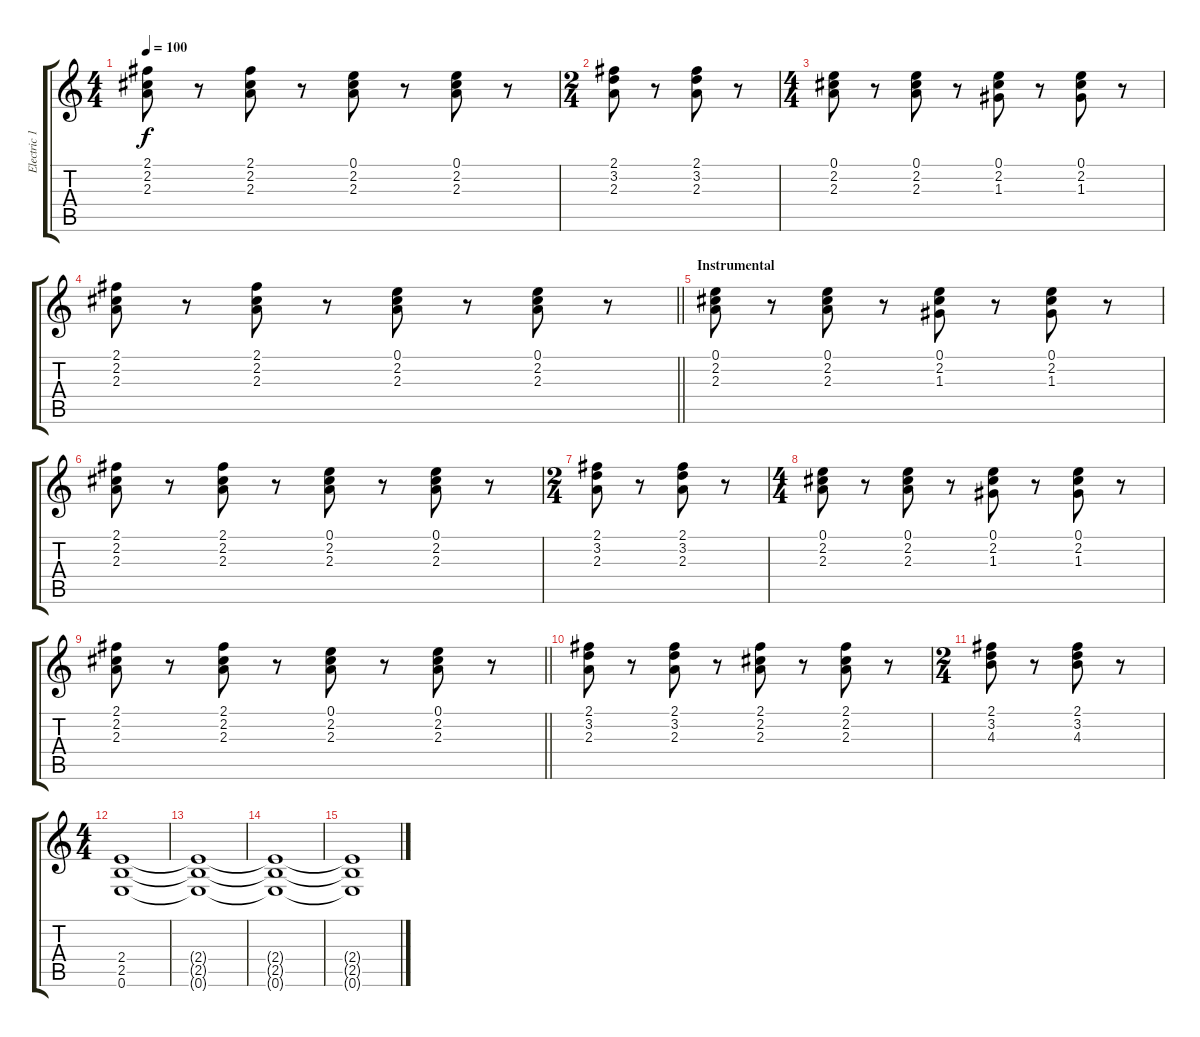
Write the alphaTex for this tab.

\track ("Electric 1" "Electric 1") {instrument overdrivenguitar}
\staff {score tabs}
\tuning (E4 B3 G3 D3 A2 E2) {hide}
\ts (4 4)
\tempo 100
\clef g2
\ks c
(2.1 2.2 2.3).8{dy f} r.8 (2.1 2.2 2.3).8 r.8 (0.1 2.2 2.3).8 r.8 (0.1 2.2 2.3).8 r.8 |
\ts (2 4)
(2.1 3.2 2.3).8 r.8 (2.1 3.2 2.3).8 r.8 |
\ts (4 4)
(0.1 2.2 2.3).8 r.8 (0.1 2.2 2.3).8 r.8 (0.1 2.2 1.3).8 r.8 (0.1 2.2 1.3).8 r.8 |
\barLineRight lightlight
(2.1 2.2 2.3).8 r.8 (2.1 2.2 2.3).8 r.8 (0.1 2.2 2.3).8 r.8 (0.1 2.2 2.3).8 r.8 |
\section ("" "Instrumental")
(0.1 2.2 2.3).8 r.8 (0.1 2.2 2.3).8 r.8 (0.1 2.2 1.3).8 r.8 (0.1 2.2 1.3).8 r.8 |
(2.1 2.2 2.3).8 r.8 (2.1 2.2 2.3).8 r.8 (0.1 2.2 2.3).8 r.8 (0.1 2.2 2.3).8 r.8 |
\ts (2 4)
(2.1 3.2 2.3).8 r.8 (2.1 3.2 2.3).8 r.8 |
\ts (4 4)
(0.1 2.2 2.3).8 r.8 (0.1 2.2 2.3).8 r.8 (0.1 2.2 1.3).8 r.8 (0.1 2.2 1.3).8 r.8 |
\barLineRight lightlight
(2.1 2.2 2.3).8 r.8 (2.1 2.2 2.3).8 r.8 (0.1 2.2 2.3).8 r.8 (0.1 2.2 2.3).8 r.8 |
(2.1 3.2 2.3).8 r.8 (2.1 3.2 2.3).8 r.8 (2.1 2.2 2.3).8 r.8 (2.1 2.2 2.3).8 r.8 |
\ts (2 4)
(2.1 3.2 4.3).8 r.8 (2.1 3.2 4.3).8 r.8 |
\ts (4 4)
(2.4 2.5 0.6).1 |
(2.4{t} 2.5{t} 0.6{t}).1 |
(2.4{t} 2.5{t} 0.6{t}).1 |
(2.4{t} 2.5{t} 0.6{t}).1
